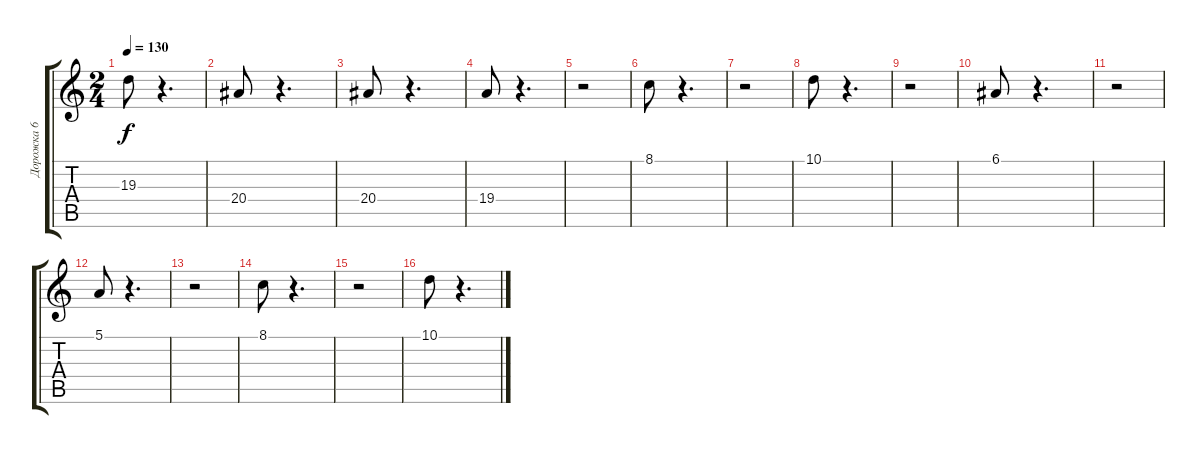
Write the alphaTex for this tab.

\track ("Дорожка 6" "Дорожка 6") {instrument lead3calliope}
\staff {score tabs}
\tuning (E4 B3 G3 D3 A2 E2) {hide}
\ts (2 4)
\tempo 130
\clef g2
\ks c
19.3.8{dy f} r.4{d} |
20.4.8 r.4{d} |
20.4.8 r.4{d} |
19.4.8 r.4{d} |
r.2 |
8.1.8 r.4{d} |
r.2 |
10.1.8 r.4{d} |
r.2 |
6.1.8 r.4{d} |
r.2 |
5.1.8 r.4{d} |
r.2 |
8.1.8 r.4{d} |
r.2 |
10.1.8 r.4{d}
